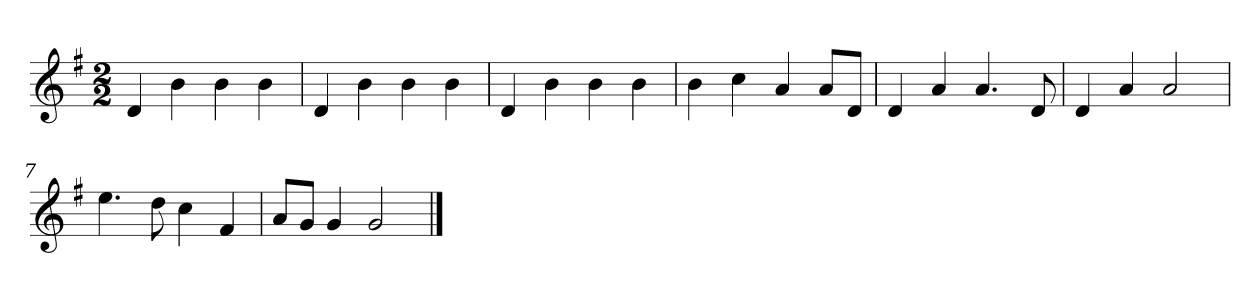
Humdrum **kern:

**kern
*part1
*staff1
*k[f#]
*M2/2
*MM120
=1
4d
4b
4b
4b
=2
4d
4b
4b
4b
=3
4d
4b
4b
4b
=4
4b
4cc
4a
8aL
8dJ
=5
4d
4a
4.a
8d
=6
4d
4a
2a
=7
4.ee
8dd
4cc
4f#
=8
8aL
8gJ
4g
2g
==
*-
